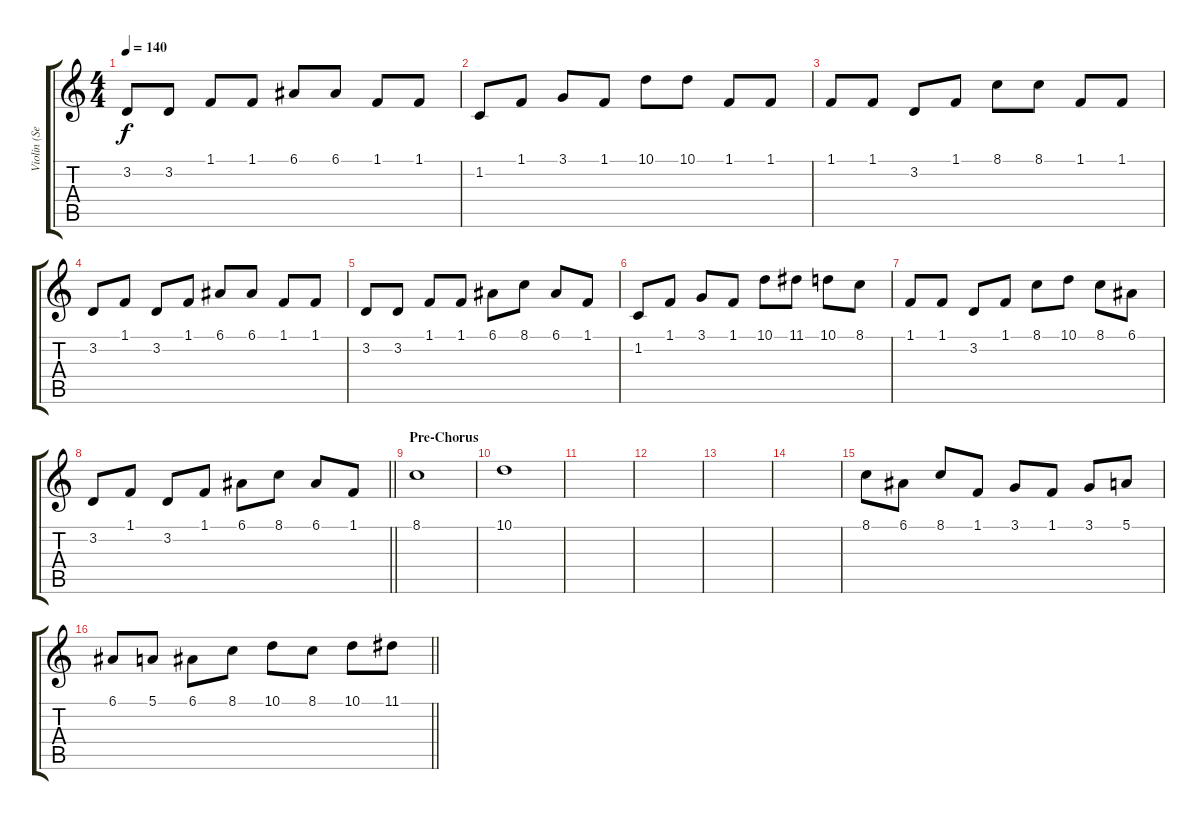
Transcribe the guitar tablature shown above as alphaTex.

\track ("Violin (Sean Mackin)" "Violin (Se") {instrument violin}
\staff {score tabs}
\tuning (E4 B3 G3 D3 A2 E2) {hide}
\ts (4 4)
\tempo 140
\clef g2
\ks c
3.2.8{dy f} 3.2.8 1.1.8 1.1.8 6.1.8 6.1.8 1.1.8 1.1.8 |
1.2.8 1.1.8 3.1.8 1.1.8 10.1.8 10.1.8 1.1.8 1.1.8 |
1.1.8 1.1.8 3.2.8 1.1.8 8.1.8 8.1.8 1.1.8 1.1.8 |
3.2.8 1.1.8 3.2.8 1.1.8 6.1.8 6.1.8 1.1.8 1.1.8 |
3.2.8 3.2.8 1.1.8 1.1.8 6.1.8 8.1.8 6.1.8 1.1.8 |
1.2.8 1.1.8 3.1.8 1.1.8 10.1.8 11.1.8 10.1.8 8.1.8 |
1.1.8 1.1.8 3.2.8 1.1.8 8.1.8 10.1.8 8.1.8 6.1.8 |
\barLineRight lightlight
3.2.8 1.1.8 3.2.8 1.1.8 6.1.8 8.1.8 6.1.8 1.1.8 |
\section ("" "Pre-Chorus")
8.1.1 |
10.1.1{volume 0} |
|
|
|
|
8.1.8 6.1.8 8.1.8 1.1.8 3.1.8 1.1.8 3.1.8 5.1.8 |
\barLineRight lightlight
6.1.8 5.1.8 6.1.8 8.1.8 10.1.8 8.1.8 10.1.8 11.1.8
